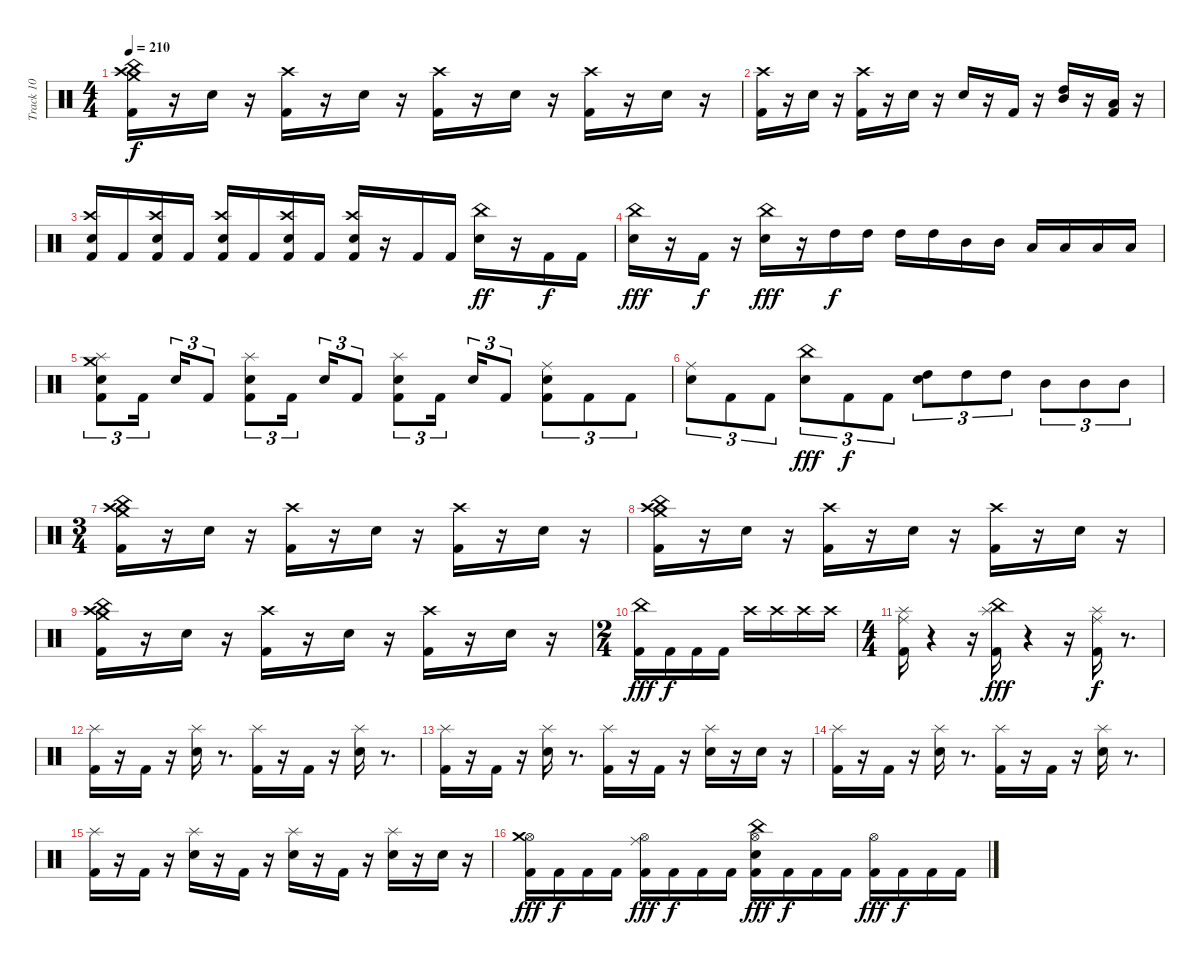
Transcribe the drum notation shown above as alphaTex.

\track ("Track 10" "Track 10") {instrument percussion}
\staff {score}
\articulation defaults
\ts (4 4)
\tempo 210
\clef neutral
\ks c
("Kick (hit) 2" "Crash high (hit)" "Crash medium (hit)" "China (hit)").16{dy f} r.16 "Snare (hit) 2".16 r.16 ("Kick (hit) 2" "Crash high (hit)").16 r.16 "Snare (hit) 2".16 r.16 ("Kick (hit) 2" "Crash high (hit)").16 r.16 "Snare (hit) 2".16 r.16 ("Kick (hit) 2" "Crash high (hit)").16 r.16 "Snare (hit) 2".16 r.16 |
("Kick (hit) 2" "Crash high (hit)").16 r.16 "Snare (hit) 2".16 r.16 ("Kick (hit) 2" "Crash high (hit)").16 r.16 "Snare (hit) 2".16 r.16 "Snare (hit) 2".16 r.16 "Kick (hit) 2".16 r.16 ("High Tom (hit)" "Mid Tom (hit)").16 r.16 ("Kick (hit) 2" "Low Floor Tom (hit)").16 r.16 |
("Kick (hit) 2" "Snare (hit) 2" "Crash high (hit)").16 "Kick (hit) 2".16 ("Kick (hit) 2" "Snare (hit) 2" "Crash high (hit)").16 "Kick (hit) 2".16 ("Kick (hit) 2" "Snare (hit) 2" "Crash high (hit)").16 "Kick (hit) 2".16 ("Kick (hit) 2" "Snare (hit) 2" "Crash high (hit)").16 "Kick (hit) 2".16 ("Kick (hit) 2" "Snare (hit) 2" "Crash high (hit)").16 r.16 "Kick (hit) 2".16 "Kick (hit) 2".16 ("China (hit)" "Snare (hit) 2").16{dy ff} r.16 "Kick (hit) 2".16{dy f} "Kick (hit) 2".16 |
("China (hit)" "Snare (hit) 2").16{dy fff} r.16 "Kick (hit) 2".16{dy f} r.16 ("China (hit)" "Snare (hit) 2").16{dy fff} r.16 "High Tom (hit)".16{dy f} "High Tom (hit)".16 "High Tom (hit)".16 "High Tom (hit)".16 "Mid Tom (hit)".16 "Mid Tom (hit)".16 "Low Floor Tom (hit)".16 "Low Floor Tom (hit)".16 "Low Floor Tom (hit)".16 "Low Floor Tom (hit)".16 |
("Kick (hit) 2" "Snare (hit) 2" "Splash (hit)" "Crash medium (hit)").8{tu (3 2)} "Kick (hit) 2".16{tu (3 2) beam splitsecondary} "Snare (hit) 2".16{tu (3 2)} "Kick (hit) 2".8{tu (3 2)} ("Kick (hit) 2" "Snare (hit) 2" "Splash (hit)").8{tu (3 2)} "Kick (hit) 2".16{tu (3 2) beam splitsecondary} "Snare (hit) 2".16{tu (3 2)} "Kick (hit) 2".8{tu (3 2)} ("Kick (hit) 2" "Snare (hit) 2" "Splash (hit)").8{tu (3 2)} "Kick (hit) 2".16{tu (3 2) beam splitsecondary} "Snare (hit) 2".16{tu (3 2)} "Kick (hit) 2".8{tu (3 2)} ("Kick (hit) 2" "Snare (hit) 2" "Ride (middle)").8{tu (3 2)} "Kick (hit) 2".8{tu (3 2)} "Kick (hit) 2".8{tu (3 2)} |
("Snare (hit) 2" "Ride (middle)").8{tu (3 2)} "Kick (hit) 2".8{tu (3 2)} "Kick (hit) 2".8{tu (3 2)} ("China (hit)" "Snare (hit) 2").8{tu (3 2) dy fff} "Kick (hit) 2".8{tu (3 2) dy f} "Kick (hit) 2".8{tu (3 2)} ("High Tom (hit)" "Snare (hit) 2").8{tu (3 2)} "High Tom (hit)".8{tu (3 2)} "High Tom (hit)".8{tu (3 2)} "Mid Tom (hit)".8{tu (3 2)} "Mid Tom (hit)".8{tu (3 2)} "Mid Tom (hit)".8{tu (3 2)} |
\ts (3 4)
("Kick (hit) 2" "Crash high (hit)" "Crash medium (hit)" "China (hit)").16 r.16 "Snare (hit) 2".16 r.16 ("Kick (hit) 2" "Crash high (hit)").16 r.16 "Snare (hit) 2".16 r.16 ("Kick (hit) 2" "Crash high (hit)").16 r.16 "Snare (hit) 2".16 r.16 |
("Kick (hit) 2" "Crash high (hit)" "Crash medium (hit)" "China (hit)").16 r.16 "Snare (hit) 2".16 r.16 ("Kick (hit) 2" "Crash high (hit)").16 r.16 "Snare (hit) 2".16 r.16 ("Kick (hit) 2" "Crash high (hit)").16 r.16 "Snare (hit) 2".16 r.16 |
("Kick (hit) 2" "Crash high (hit)" "Crash medium (hit)" "China (hit)").16 r.16 "Snare (hit) 2".16 r.16 ("Kick (hit) 2" "Crash high (hit)").16 r.16 "Snare (hit) 2".16 r.16 ("Kick (hit) 2" "Crash high (hit)").16 r.16 "Snare (hit) 2".16 r.16 |
\ts (2 4)
("China (hit)" "Kick (hit) 2").16{dy fff} "Kick (hit) 2".16{dy f} "Kick (hit) 2".16 "Kick (hit) 2".16 "Crash high (hit)".16 "Crash high (hit)".16 "Crash high (hit)".16 "Crash high (hit)".16 |
\ts (4 4)
("Kick (hit) 2" "Splash (hit)" "Ride (middle)").16 r.4 r.16 ("China (hit)" "Kick (hit) 2" "Splash (hit)").16{dy fff} r.4 r.16 ("Kick (hit) 2" "Splash (hit)" "Ride (middle)").16{dy f} r.8{d} |
("Kick (hit) 2" "Splash (hit)").16 r.16 "Kick (hit) 2".16 r.16 ("Snare (hit) 2" "Splash (hit)").16 r.8{d} ("Kick (hit) 2" "Splash (hit)").16 r.16 "Kick (hit) 2".16 r.16 ("Snare (hit) 2" "Splash (hit)").16 r.8{d} |
("Kick (hit) 2" "Splash (hit)").16 r.16 "Kick (hit) 2".16 r.16 ("Snare (hit) 2" "Splash (hit)").16 r.8{d} ("Kick (hit) 2" "Splash (hit)").16 r.16 "Kick (hit) 2".16 r.16 ("Snare (hit) 2" "Splash (hit)").16 r.16 "Snare (hit) 2".16 r.16 |
("Kick (hit) 2" "Splash (hit)").16 r.16 "Kick (hit) 2".16 r.16 ("Snare (hit) 2" "Splash (hit)").16 r.8{d} ("Kick (hit) 2" "Splash (hit)").16 r.16 "Kick (hit) 2".16 r.16 ("Snare (hit) 2" "Splash (hit)").16 r.8{d} |
("Kick (hit) 2" "Splash (hit)").16 r.16 "Kick (hit) 2".16 r.16 ("Snare (hit) 2" "Splash (hit)").16 r.16 "Kick (hit) 2".16 r.16 ("Snare (hit) 2" "Splash (hit)").16 r.16 "Kick (hit) 2".16 r.16 ("Snare (hit) 2" "Splash (hit)").16 r.16 "Snare (hit) 2".16 r.16 |
("Kick (hit) 2" "Hi-Hat (open)" "Crash medium (hit)").16{dy fff} "Kick (hit) 2".16{dy f} "Kick (hit) 2".16 "Kick (hit) 2".16 ("Kick (hit) 2" "Hi-Hat (open)" "Ride (middle)").16{dy fff} "Kick (hit) 2".16{dy f} "Kick (hit) 2".16 "Kick (hit) 2".16 ("China (hit)" "Kick (hit) 2" "Snare (hit) 2" "Hi-Hat (open)").16{dy fff} "Kick (hit) 2".16{dy f} "Kick (hit) 2".16 "Kick (hit) 2".16 ("Kick (hit) 2" "Hi-Hat (open)").16{dy fff} "Kick (hit) 2".16{dy f} "Kick (hit) 2".16 "Kick (hit) 2".16
